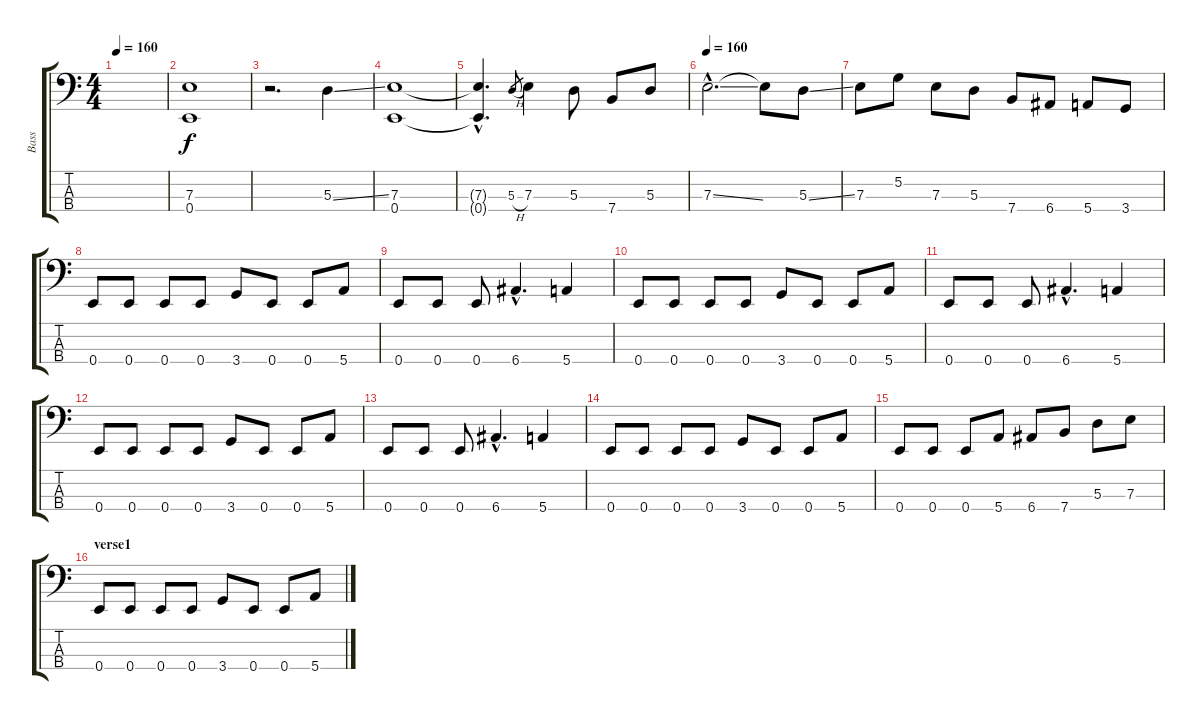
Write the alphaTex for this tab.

\track ("Bass" "Bass") {instrument electricbasspick}
\staff {score tabs}
\tuning (G2 D2 A1 E1) {hide}
\ts (4 4)
\tempo 160
\clef f4
\ks c
|
(7.3 0.4).1 |
r.2{d} 5.3{ss}.4 |
(7.3 0.4).1 |
(7.3{hac t} 0.4{hac t}).4{d} 5.3{h}.8{gr} 7.3.4 5.3.8 7.4.8 5.3.8 |
\tempo 160
7.3{ss hac}.2{d} 7.3{t}.8 5.3{ss}.8 |
7.3.8 5.2.8 7.3.8 5.3.8 7.4.8 6.4.8 5.4.8 3.4.8 |
0.4.8{balance 8} 0.4.8 0.4.8 0.4.8 3.4.8 0.4.8 0.4.8 5.4.8 |
0.4.8 0.4.8 0.4.8 6.4{hac}.4{d} 5.4.4 |
0.4.8 0.4.8 0.4.8 0.4.8 3.4.8 0.4.8 0.4.8 5.4.8 |
0.4.8 0.4.8 0.4.8 6.4{hac}.4{d} 5.4.4 |
0.4.8 0.4.8 0.4.8 0.4.8 3.4.8 0.4.8 0.4.8 5.4.8 |
0.4.8 0.4.8 0.4.8 6.4{hac}.4{d} 5.4.4 |
0.4.8 0.4.8 0.4.8 0.4.8 3.4.8 0.4.8 0.4.8 5.4.8 |
0.4.8 0.4.8 0.4.8 5.4.8 6.4.8 7.4.8 5.3.8 7.3.8 |
\section ("" "verse1")
0.4.8 0.4.8 0.4.8 0.4.8 3.4.8 0.4.8 0.4.8 5.4.8
